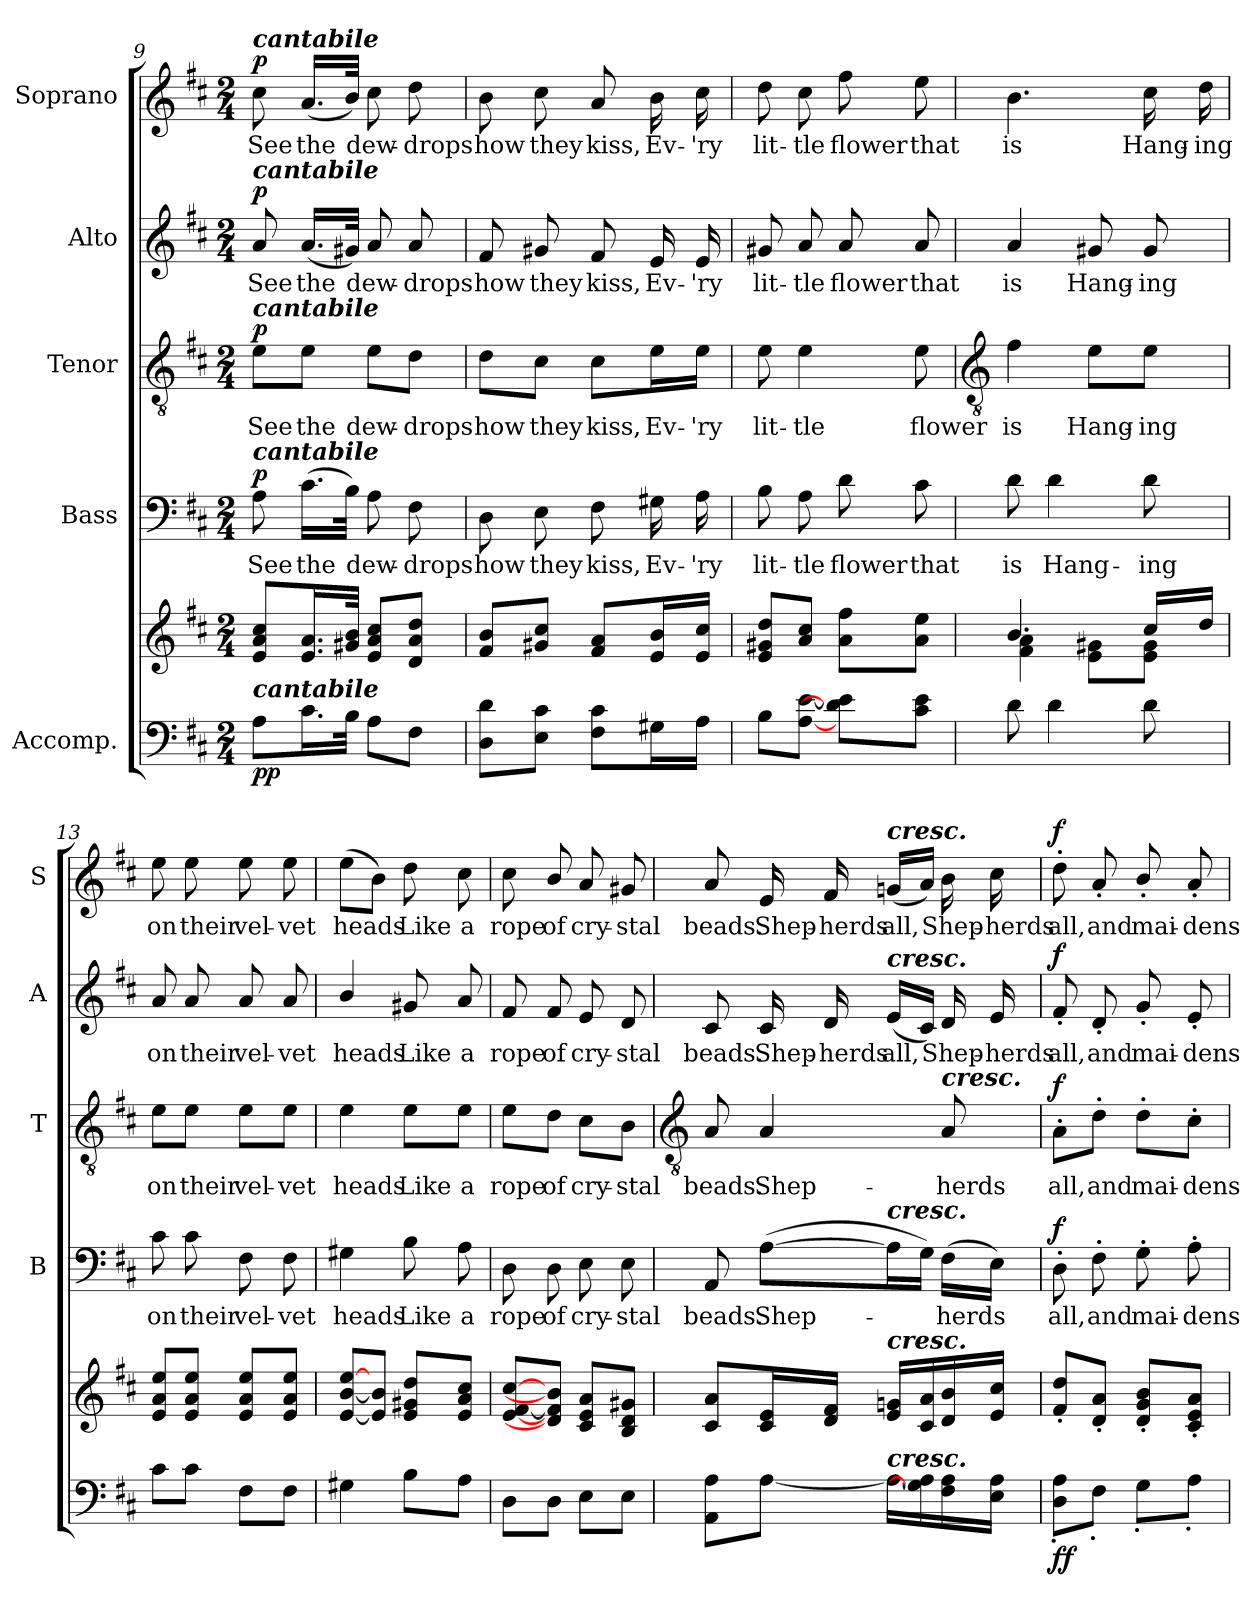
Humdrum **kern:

**kern	**kern	**dynam	**kern	**text	**dynam	**kern	**text	**dynam	**kern	**text	**dynam	**kern	**text	**dynam
*part5	*part5	*part5	*part4	*part4	*part4	*part3	*part3	*part3	*part2	*part2	*part2	*part1	*part1	*part1
*staff6	*staff5	*staff5/6	*staff4	*staff4	*staff4	*staff3	*staff3	*staff3	*staff2	*staff2	*staff2	*staff1	*staff1	*staff1
*I"Accomp.	*	*	*I"Bass	*	*	*I"Tenor	*	*	*I"Alto	*	*	*I"Soprano	*	*
*	*	*	*I'B	*	*	*I'T	*	*	*I'A	*	*	*I'S	*	*
*clefF4	*clefG2	*	*clefF4	*	*	*clefGv2	*	*	*clefG2	*	*	*clefG2	*	*
*k[f#c#]	*k[f#c#]	*	*k[f#c#]	*	*	*k[f#c#]	*	*	*k[f#c#]	*	*	*k[f#c#]	*	*
*D:	*D:	*	*D:	*	*	*D:	*	*	*D:	*	*	*D:	*	*
*M2/4	*M2/4	*	*M2/4	*	*	*M2/4	*	*	*M2/4	*	*	*M2/4	*	*
=9	=9	=9	=9	=9	=9	=9	=9	=9	=9	=9	=9	=9	=9	=9
*^	*	*	*	*	*	*	*	*	*	*	*	*	*	*
!	!	!	!	!	!	!	!	!	!	!	!	!	!LO:TX:a:Bi:t=cantabile	!	!
!	!	!	!	!	!	!	!	!	!	!LO:TX:a:Bi:t=cantabile	!	!	!	!	!
!	!	!	!	!	!	!	!LO:TX:a:Bi:t=cantabile	!	!	!	!	!	!	!	!
!	!	!	!	!LO:TX:a:Bi:t=cantabile	!	!	!	!	!	!	!	!	!	!	!
!LO:TX:a:Bi:t=cantabile	!	!	!	!	!	!	!	!	!	!	!	!	!	!	!
!	!	!	!LO:DY:b=2	!	!LO:LY:b	!	!	!LO:LY:b	!	!	!LO:LY:b	!	!	!LO:LY:b	!
!	!	!	!LO:DY:n=1:b	!	!	!LO:DY:b	!	!	!LO:DY:b	!	!	!LO:DY:b	!	!	!LO:DY:b
2ryy	8A\L	8e 8a 8cc#L	p p	8A	See	p	8e\L	See	p	8a	See	p	8cc#	See	p
!	!	!	!	!	!LO:LY:b	!	!	!LO:LY:b	!	!	!LO:LY:b	!	!	!LO:LY:b	!
.	16.c#\L	16.e 16.aL	.	(>16.c#LL	the	.	8e\J	the	.	(<16.aLL	the	.	(<16.aLL	the	.
.	32B\JJ	32g#X 32bJJ	.	32BJJ)	.	.	.	.	.	32g#XJJ)	.	.	32bJJ)	.	.
!	!	!	!	!	!LO:LY:b	!	!	!LO:LY:b	!	!	!LO:LY:b	!	!	!LO:LY:b	!
.	8A\L	8e 8a 8cc#L	.	8A	dew-	.	8e\L	dew-	.	8a	dew-	.	8cc#	dew-	.
!	!	!	!	!	!LO:LY:b	!	!	!LO:LY:b	!	!	!LO:LY:b	!	!	!LO:LY:b	!
.	8F#\J	8d 8a 8ddJ	.	8F#	-drops	.	8d\J	-drops	.	8a	-drops	.	8dd	-drops	.
=10	=10	=10	=10	=10	=10	=10	=10	=10	=10	=10	=10	=10	=10	=10	=10
!	!	!	!	!	!LO:LY:b	!	!	!LO:LY:b	!	!	!LO:LY:b	!	!	!LO:LY:b	!
2ryy	8D\ 8d\L	8f# 8bL	.	8D	how	.	8d\L	how	.	8f#	how	.	8b	how	.
!	!	!	!	!	!LO:LY:b	!	!	!LO:LY:b	!	!	!LO:LY:b	!	!	!LO:LY:b	!
.	8E\ 8c#\J	8g#X 8cc#J	.	8E	they	.	8c#\J	they	.	8g#X	they	.	8cc#	they	.
!	!	!	!	!	!LO:LY:b	!	!	!LO:LY:b	!	!	!LO:LY:b	!	!	!LO:LY:b	!
.	8F#\ 8c#\L	8f# 8aL	.	8F#	kiss,	.	8c#\L	kiss,	.	8f#	kiss,	.	8a	kiss,	.
!	!	!	!	!	!LO:LY:b	!	!	!LO:LY:b	!	!	!LO:LY:b	!	!	!LO:LY:b	!
.	16G#X\L	16e 16bL	.	16G#X	Ev-	.	16e\L	Ev-	.	16e	Ev-	.	16b	Ev-	.
!	!	!	!	!	!LO:LY:b	!	!	!LO:LY:b	!	!	!LO:LY:b	!	!	!LO:LY:b	!
.	16A\JJ	16e 16cc#JJ	.	16A	-'ry	.	16e\JJ	-'ry	.	16e	-'ry	.	16cc#	-'ry	.
=11	=11	=11	=11	=11	=11	=11	=11	=11	=11	=11	=11	=11	=11	=11	=11
!	!	!	!	!	!LO:LY:b	!	!	!LO:LY:b	!	!	!LO:LY:b	!	!	!LO:LY:b	!
2ryy	8B\L	8e 8g#X 8ddL	.	8B	lit-	.	8e	lit-	.	8g#X	lit-	.	8dd	lit-	.
!	!	!	!	!	!LO:LY:b	!	!	!LO:LY:b	!	!	!LO:LY:b	!	!	!LO:LY:b	!
.	[8A\ [8e\J	8a 8cc#J	.	8A	-tle	.	4e	-tle	.	8a	-tle	.	8cc#	-tle	.
!	!	!	!	!	!LO:LY:b	!	!	!	!	!	!LO:LY:b	!	!	!LO:LY:b	!
.	8d\] 8e\]L	8a 8ff#L	.	8d	flower	.	.	.	.	8a	flower	.	8ff#	flower	.
!	!	!	!	!	!LO:LY:b	!	!	!LO:LY:b	!	!	!LO:LY:b	!	!	!LO:LY:b	!
.	8c#\ 8e\J	8a 8eeJ	.	8c#	that	.	8e	flower	.	8a	that	.	8ee	that	.
*v	*v	*	*	*	*	*	*	*	*	*	*	*	*	*	*
!!LO:LB:g=z
=12	=12	=12	=12	=12	=12	=12	=12	=12	=12	=12	=12	=12	=12	=12
*	*	*	*	*	*	*clefGv2	*	*	*	*	*	*	*	*
*^	*^	*	*	*	*	*	*	*	*	*	*	*	*	*
!	!	!	!	!	!	!LO:LY:b	!	!	!LO:LY:b	!	!	!LO:LY:b	!	!	!LO:LY:b	!
*v	*v	*	*	*	*	*	*	*	*	*	*	*	*	*	*	*
8d\	4.b/	4f#\ 4a\	.	8d	is	.	4f#	is	.	4a	is	.	4.b	is	.
!	!	!	!	!	!LO:LY:b	!	!	!	!	!	!	!	!	!	!
4d\	.	.	.	4d	Hang-	.	.	.	.	.	.	.	.	.	.
!	!	!	!	!	!	!	!	!LO:LY:b	!	!	!LO:LY:b	!	!	!	!
.	.	8e\ 8g#X\L	.	.	.	.	8e\L	Hang-	.	8g#X	Hang-	.	.	.	.
!	!	!	!	!	!LO:LY:b	!	!	!LO:LY:b	!	!	!LO:LY:b	!	!	!LO:LY:b	!
8d\	16cc#/LL	8e\ 8g#\J	.	8d	-ing	.	8e\J	-ing	.	8g#	-ing	.	16cc#	Hang-	.
!	!	!	!	!	!	!	!	!	!	!	!	!	!	!LO:LY:b	!
.	16dd/JJ	.	.	.	.	.	.	.	.	.	.	.	16dd	-ing	.
*	*v	*v	*	*	*	*	*	*	*	*	*	*	*	*	*
=13	=13	=13	=13	=13	=13	=13	=13	=13	=13	=13	=13	=13	=13	=13
!	!	!	!	!LO:LY:b	!	!	!LO:LY:b	!	!	!LO:LY:b	!	!	!LO:LY:b	!
8c#\L	8e 8a 8eeL	.	8c#	on	.	8e\L	on	.	8a	on	.	8ee	on	.
!	!	!	!	!LO:LY:b	!	!	!LO:LY:b	!	!	!LO:LY:b	!	!	!LO:LY:b	!
8c#\J	8e 8a 8eeJ	.	8c#	their	.	8e\J	their	.	8a	their	.	8ee	their	.
!	!	!	!	!LO:LY:b	!	!	!LO:LY:b	!	!	!LO:LY:b	!	!	!LO:LY:b	!
8F#\L	8e 8a 8eeL	.	8F#	vel-	.	8e\L	vel-	.	8a	vel-	.	8ee	vel-	.
!	!	!	!	!LO:LY:b	!	!	!LO:LY:b	!	!	!LO:LY:b	!	!	!LO:LY:b	!
8F#\J	8e 8a 8eeJ	.	8F#	-vet	.	8e\J	-vet	.	8a	-vet	.	8ee	-vet	.
=14	=14	=14	=14	=14	=14	=14	=14	=14	=14	=14	=14	=14	=14	=14
!	!	!	!	!LO:LY:b	!	!	!LO:LY:b	!	!	!LO:LY:b	!	!	!LO:LY:b	!
4G#X\	[8e [8b [8eeL	.	4G#X	heads	.	4e	heads	.	4b/	heads	.	(>8eeL	heads	.
.	8e] 8b]J	.	.	.	.	.	.	.	.	.	.	8bJ)	.	.
!	!	!	!	!LO:LY:b	!	!	!LO:LY:b	!	!	!LO:LY:b	!	!	!LO:LY:b	!
8B\L	8e 8g#X 8ddL	.	8B	Like	.	8e\L	Like	.	8g#X	Like	.	8dd	Like	.
!	!	!	!	!LO:LY:b	!	!	!LO:LY:b	!	!	!LO:LY:b	!	!	!LO:LY:b	!
8A\J	8e 8a 8cc#J	.	8A	a	.	8e\J	a	.	8a	a	.	8cc#	a	.
=15	=15	=15	=15	=15	=15	=15	=15	=15	=15	=15	=15	=15	=15	=15
!	!	!	!	!LO:LY:b	!	!	!LO:LY:b	!	!	!LO:LY:b	!	!	!LO:LY:b	!
8D\L	[8e [8f# [8cc#L	.	8D	rope	.	8e\L	rope	.	8f#	rope	.	8cc#	rope	.
!	!	!	!	!LO:LY:b	!	!	!LO:LY:b	!	!	!LO:LY:b	!	!	!LO:LY:b	!
8D\J	8d/] 8f#/] 8b/]J	.	8D	of	.	8d\J	of	.	8f#	of	.	8b/	of	.
!	!	!	!	!LO:LY:b	!	!	!LO:LY:b	!	!	!LO:LY:b	!	!	!LO:LY:b	!
8E\L	8c# 8e 8aL	.	8E	cry-	.	8c#\L	cry-	.	8e	cry-	.	8a	cry-	.
!	!	!	!	!LO:LY:b	!	!	!LO:LY:b	!	!	!LO:LY:b	!	!	!LO:LY:b	!
8E\J	8B 8d 8g#XJ	.	8E	-stal	.	8B\J	-stal	.	8d	-stal	.	8g#X	-stal	.
!!LO:LB:g=z
=16	=16	=16	=16	=16	=16	=16	=16	=16	=16	=16	=16	=16	=16	=16
*	*	*	*	*	*	*clefGv2	*	*	*	*	*	*	*	*
!LO:N:vis=1	!	!	!	!LO:LY:b	!	!	!LO:LY:b	!	!	!LO:LY:b	!	!	!LO:LY:b	!
*^	*	*	*	*	*	*	*	*	*	*	*	*	*	*
2ryy	8AA\ 8A\L	8c# 8aL	.	8AA	beads.	.	8A	beads.	.	8c#	beads.	.	8a	beads.	.
!	!	!	!	!	!LO:LY:b	!	!	!LO:LY:b	!	!	!LO:LY:b	!	!	!LO:LY:b	!
.	[8A\J	16c# 16eL	.	(>[8AL	Shep-	.	4A	Shep-	.	16c#	Shep-	.	16e	Shep-	.
!	!	!	!	!	!	!	!	!	!	!	!LO:LY:b	!	!	!LO:LY:b	!
.	.	16d 16f#JJ	.	.	.	.	.	.	.	16d	-herds	.	16f#	-herds	.
!	!	!	!	!	!	!	!	!	!	!	!	!	!LO:TX:a:Bi:t=cresc.	!	!
!	!	!	!	!	!	!	!	!	!	!LO:TX:a:Bi:t=cresc.	!	!	!	!	!
!	!	!	!	!LO:TX:a:Bi:t=cresc.	!	!	!	!	!	!	!	!	!	!	!
!	!	!LO:TX:a:Bi:t=cresc.	!	!	!	!	!	!	!	!	!	!	!	!	!
!	!LO:TX:a:Bi:t=cresc.	!	!	!	!	!	!	!	!	!	!	!	!	!	!
!	!	!	!	!	!	!	!	!	!	!	!LO:LY:b	!	!	!LO:LY:b	!
.	16A\LL_	16e 16gnLL	.	16AL]	.	.	.	.	.	(<16eLL	all,	.	(<16gnLL	all,	.
.	16G\] 16A\]	16c# 16a	.	16GJJ)	.	.	.	.	.	16c#JJ)	.	.	16aJJ)	.	.
!	!	!	!	!	!	!	!LO:TX:a:Bi:t=cresc.	!	!	!	!	!	!	!	!
!	!	!	!	!	!LO:LY:b	!	!	!LO:LY:b	!	!	!LO:LY:b	!	!	!LO:LY:b	!
.	16F#\ 16A\	16d 16b	.	(>16F#LL	herds	.	8A	-herds	.	16d	Shep-	.	16b	Shep-	.
!	!	!	!	!	!	!	!	!	!	!	!LO:LY:b	!	!	!LO:LY:b	!
.	16E\ 16A\JJ	16e 16cc#JJ	.	16EJJ)	.	.	.	.	.	16e	-herds	.	16cc#	-herds	.
=17	=17	=17	=17	=17	=17	=17	=17	=17	=17	=17	=17	=17	=17	=17	=17
!LO:N:vis=1	!	!	!LO:DY:b=2	!	!LO:LY:b	!	!	!LO:LY:b	!	!	!LO:LY:b	!	!	!LO:LY:b	!
!	!	!	!LO:DY:n=1:b	!	!	!LO:DY:b	!	!	!LO:DY:b	!	!	!LO:DY:b	!	!	!LO:DY:b
2ryy	8D\' 8A\'L	8f#' 8dd'L	f f	8D'	all,	f	8A'\L	all,	f	8f#'	all,	f	8dd'	all,	f
!	!	!	!	!	!LO:LY:b	!	!	!LO:LY:b	!	!	!LO:LY:b	!	!	!LO:LY:b	!
.	8F#'\J	8d' 8a'J	.	8F#'	and	.	8d'\J	and	.	8d'	and	.	8a'	and	.
!	!	!	!	!	!LO:LY:b	!	!	!LO:LY:b	!	!	!LO:LY:b	!	!	!LO:LY:b	!
.	8G'\L	8d' 8g' 8b'L	.	8G'	mai-	.	8d'\L	mai-	.	8g'	mai-	.	8b'/	mai-	.
!	!	!	!	!	!LO:LY:b	!	!	!LO:LY:b	!	!	!LO:LY:b	!	!	!LO:LY:b	!
.	8A'\J	8c#' 8e' 8a'J	.	8A'	-dens	.	8c#'\J	-dens	.	8e'	-dens	.	8a'	-dens	.
*v	*v	*	*	*	*	*	*	*	*	*	*	*	*	*	*
=	=	=	=	=	=	=	=	=	=	=	=	=	=	=
*-	*-	*-	*-	*-	*-	*-	*-	*-	*-	*-	*-	*-	*-	*-
